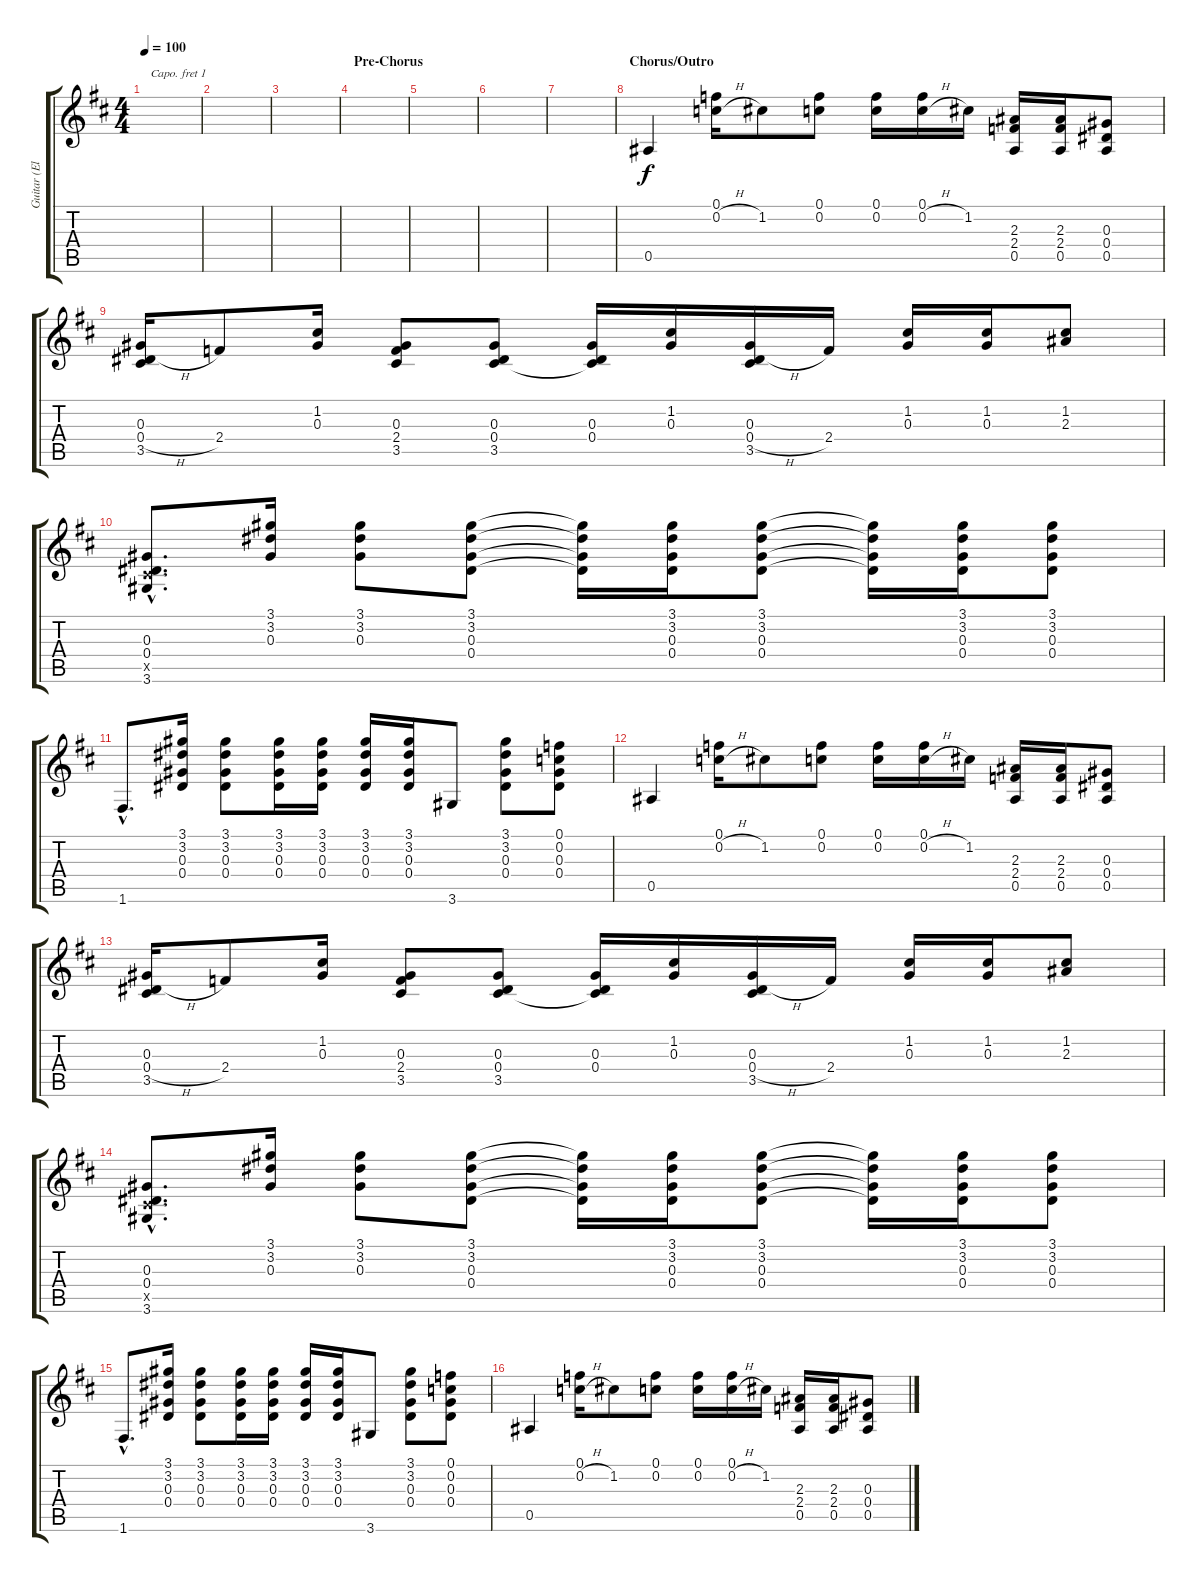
\track ("Guitar (Elec/Clean) Capo 1" "Guitar (El") {instrument electricguitarclean}
\staff {score tabs}
\capo 1
\tuning (E4 B3 G3 D3 A2 E2) {hide}
\ts (4 4)
\tempo 100
\clef g2
\ks d
|
|
|
\section ("" "Pre-Chorus")
|
|
|
|
\section ("" "Chorus/Outro")
0.5.4 (0.1 0.2{h}).16 1.2.8 (0.1 0.2).8 (0.1 0.2).16 (0.1 0.2{h}).16 1.2.16 (2.3 2.4 0.5).16 (2.3 2.4 0.5).16 (0.3 0.4 0.5).8 |
(0.3 0.4{h} 3.5).16 2.4.8 (1.2 0.3).16 (0.3 2.4 3.5).8 (0.3 0.4 3.5).8 (0.3 0.4 3.5{t}).16 (1.2 0.3).16 (0.3 0.4{h} 3.5).16 2.4.16 (1.2 0.3).16 (1.2 0.3).16 (1.2 2.3).8 |
(0.3{hac} 0.4{hac} 3.5{hac x} 3.6{hac}).8{d} (3.1 3.2 0.3).16 (3.1 3.2 0.3).8 (3.1 3.2 0.3 0.4).8 (3.1{t} 3.2{t} 0.3{t} 0.4{t}).16 (3.1 3.2 0.3 0.4).16 (3.1 3.2 0.3 0.4).8 (3.1{t} 3.2{t} 0.3{t} 0.4{t}).16 (3.1 3.2 0.3 0.4).16 (3.1 3.2 0.3 0.4).8 |
1.6{hac}.8{d} (3.1 3.2 0.3 0.4).16 (3.1 3.2 0.3 0.4).8 (3.1 3.2 0.3 0.4).16 (3.1 3.2 0.3 0.4).16 (3.1 3.2 0.3 0.4).16 (3.1 3.2 0.3 0.4).16 3.6.8 (3.1 3.2 0.3 0.4).8 (0.1 0.2 0.3 0.4).8 |
0.5.4 (0.1 0.2{h}).16 1.2.8 (0.1 0.2).8 (0.1 0.2).16 (0.1 0.2{h}).16 1.2.16 (2.3 2.4 0.5).16 (2.3 2.4 0.5).16 (0.3 0.4 0.5).8 |
(0.3 0.4{h} 3.5).16 2.4.8 (1.2 0.3).16 (0.3 2.4 3.5).8 (0.3 0.4 3.5).8 (0.3 0.4 3.5{t}).16 (1.2 0.3).16 (0.3 0.4{h} 3.5).16 2.4.16 (1.2 0.3).16 (1.2 0.3).16 (1.2 2.3).8 |
(0.3{hac} 0.4{hac} 3.5{hac x} 3.6{hac}).8{d} (3.1 3.2 0.3).16 (3.1 3.2 0.3).8 (3.1 3.2 0.3 0.4).8 (3.1{t} 3.2{t} 0.3{t} 0.4{t}).16 (3.1 3.2 0.3 0.4).16 (3.1 3.2 0.3 0.4).8 (3.1{t} 3.2{t} 0.3{t} 0.4{t}).16 (3.1 3.2 0.3 0.4).16 (3.1 3.2 0.3 0.4).8 |
1.6{hac}.8{d} (3.1 3.2 0.3 0.4).16 (3.1 3.2 0.3 0.4).8 (3.1 3.2 0.3 0.4).16 (3.1 3.2 0.3 0.4).16 (3.1 3.2 0.3 0.4).16 (3.1 3.2 0.3 0.4).16 3.6.8 (3.1 3.2 0.3 0.4).8 (0.1 0.2 0.3 0.4).8 |
0.5.4 (0.1 0.2{h}).16 1.2.8 (0.1 0.2).8 (0.1 0.2).16 (0.1 0.2{h}).16 1.2.16 (2.3 2.4 0.5).16 (2.3 2.4 0.5).16 (0.3 0.4 0.5).8
